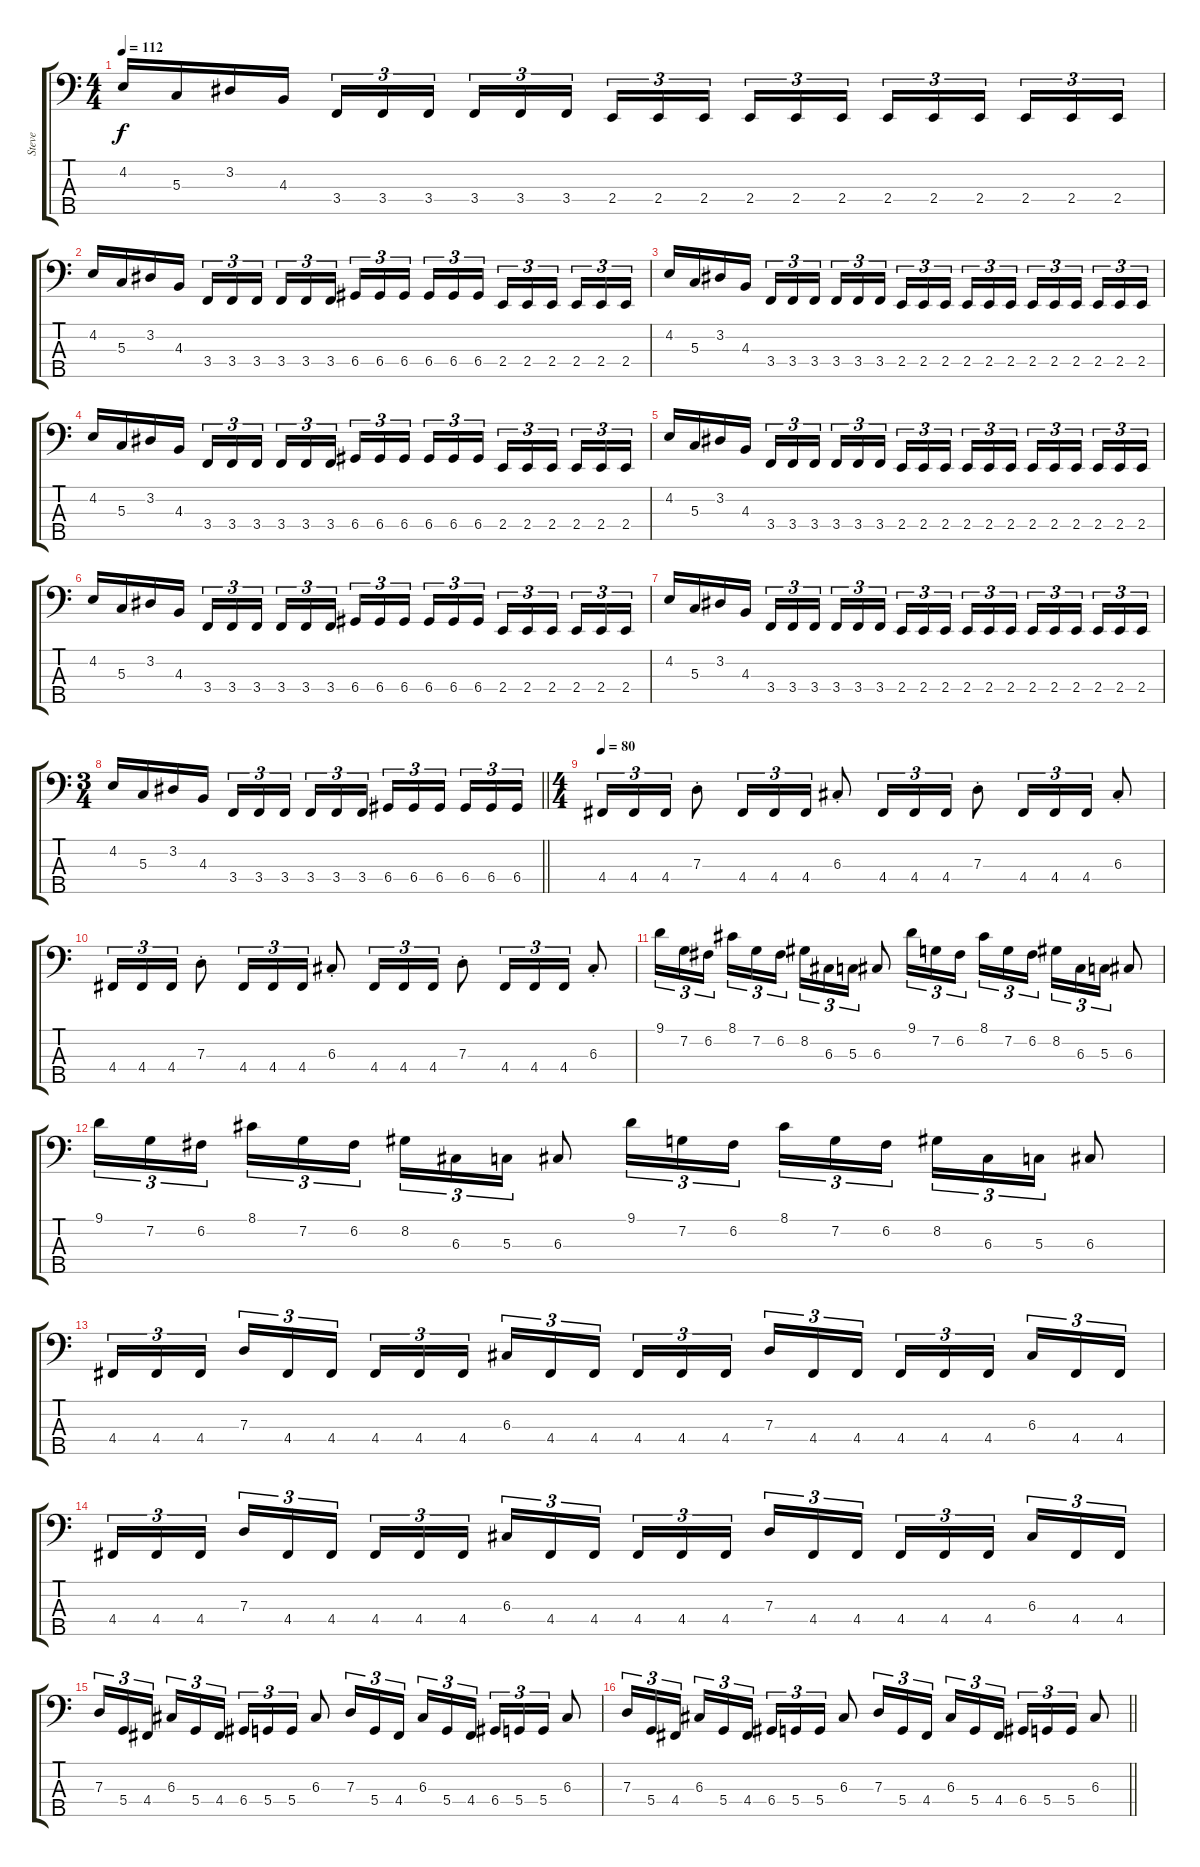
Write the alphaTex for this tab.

\track ("Steve" "Steve") {instrument fretlessbass}
\staff {score tabs}
\tuning (F2 C2 G1 D1 A0) {hide}
\ts (4 4)
\tempo 112
\clef f4
\ks c
4.2.16{dy f} 5.3.16 3.2.16 4.3.16 3.4.16{tu (3 2)} 3.4.16{tu (3 2)} 3.4.16{tu (3 2) beam splitsecondary} 3.4.16{tu (3 2)} 3.4.16{tu (3 2)} 3.4.16{tu (3 2)} 2.4.16{tu (3 2)} 2.4.16{tu (3 2)} 2.4.16{tu (3 2) beam splitsecondary} 2.4.16{tu (3 2)} 2.4.16{tu (3 2)} 2.4.16{tu (3 2)} 2.4.16{tu (3 2)} 2.4.16{tu (3 2)} 2.4.16{tu (3 2) beam splitsecondary} 2.4.16{tu (3 2)} 2.4.16{tu (3 2)} 2.4.16{tu (3 2)} |
4.2.16 5.3.16 3.2.16 4.3.16 3.4.16{tu (3 2)} 3.4.16{tu (3 2)} 3.4.16{tu (3 2) beam splitsecondary} 3.4.16{tu (3 2)} 3.4.16{tu (3 2)} 3.4.16{tu (3 2)} 6.4.16{tu (3 2)} 6.4.16{tu (3 2)} 6.4.16{tu (3 2) beam splitsecondary} 6.4.16{tu (3 2)} 6.4.16{tu (3 2)} 6.4.16{tu (3 2)} 2.4.16{tu (3 2)} 2.4.16{tu (3 2)} 2.4.16{tu (3 2) beam splitsecondary} 2.4.16{tu (3 2)} 2.4.16{tu (3 2)} 2.4.16{tu (3 2)} |
4.2.16 5.3.16 3.2.16 4.3.16 3.4.16{tu (3 2)} 3.4.16{tu (3 2)} 3.4.16{tu (3 2) beam splitsecondary} 3.4.16{tu (3 2)} 3.4.16{tu (3 2)} 3.4.16{tu (3 2)} 2.4.16{tu (3 2)} 2.4.16{tu (3 2)} 2.4.16{tu (3 2) beam splitsecondary} 2.4.16{tu (3 2)} 2.4.16{tu (3 2)} 2.4.16{tu (3 2)} 2.4.16{tu (3 2)} 2.4.16{tu (3 2)} 2.4.16{tu (3 2) beam splitsecondary} 2.4.16{tu (3 2)} 2.4.16{tu (3 2)} 2.4.16{tu (3 2)} |
4.2.16 5.3.16 3.2.16 4.3.16 3.4.16{tu (3 2)} 3.4.16{tu (3 2)} 3.4.16{tu (3 2) beam splitsecondary} 3.4.16{tu (3 2)} 3.4.16{tu (3 2)} 3.4.16{tu (3 2)} 6.4.16{tu (3 2)} 6.4.16{tu (3 2)} 6.4.16{tu (3 2) beam splitsecondary} 6.4.16{tu (3 2)} 6.4.16{tu (3 2)} 6.4.16{tu (3 2)} 2.4.16{tu (3 2)} 2.4.16{tu (3 2)} 2.4.16{tu (3 2) beam splitsecondary} 2.4.16{tu (3 2)} 2.4.16{tu (3 2)} 2.4.16{tu (3 2)} |
4.2.16 5.3.16 3.2.16 4.3.16 3.4.16{tu (3 2)} 3.4.16{tu (3 2)} 3.4.16{tu (3 2) beam splitsecondary} 3.4.16{tu (3 2)} 3.4.16{tu (3 2)} 3.4.16{tu (3 2)} 2.4.16{tu (3 2)} 2.4.16{tu (3 2)} 2.4.16{tu (3 2) beam splitsecondary} 2.4.16{tu (3 2)} 2.4.16{tu (3 2)} 2.4.16{tu (3 2)} 2.4.16{tu (3 2)} 2.4.16{tu (3 2)} 2.4.16{tu (3 2) beam splitsecondary} 2.4.16{tu (3 2)} 2.4.16{tu (3 2)} 2.4.16{tu (3 2)} |
4.2.16 5.3.16 3.2.16 4.3.16 3.4.16{tu (3 2)} 3.4.16{tu (3 2)} 3.4.16{tu (3 2) beam splitsecondary} 3.4.16{tu (3 2)} 3.4.16{tu (3 2)} 3.4.16{tu (3 2)} 6.4.16{tu (3 2)} 6.4.16{tu (3 2)} 6.4.16{tu (3 2) beam splitsecondary} 6.4.16{tu (3 2)} 6.4.16{tu (3 2)} 6.4.16{tu (3 2)} 2.4.16{tu (3 2)} 2.4.16{tu (3 2)} 2.4.16{tu (3 2) beam splitsecondary} 2.4.16{tu (3 2)} 2.4.16{tu (3 2)} 2.4.16{tu (3 2)} |
4.2.16 5.3.16 3.2.16 4.3.16 3.4.16{tu (3 2)} 3.4.16{tu (3 2)} 3.4.16{tu (3 2) beam splitsecondary} 3.4.16{tu (3 2)} 3.4.16{tu (3 2)} 3.4.16{tu (3 2)} 2.4.16{tu (3 2)} 2.4.16{tu (3 2)} 2.4.16{tu (3 2) beam splitsecondary} 2.4.16{tu (3 2)} 2.4.16{tu (3 2)} 2.4.16{tu (3 2)} 2.4.16{tu (3 2)} 2.4.16{tu (3 2)} 2.4.16{tu (3 2) beam splitsecondary} 2.4.16{tu (3 2)} 2.4.16{tu (3 2)} 2.4.16{tu (3 2)} |
\ts (3 4)
\barLineRight lightlight
4.2.16 5.3.16 3.2.16 4.3.16 3.4.16{tu (3 2)} 3.4.16{tu (3 2)} 3.4.16{tu (3 2) beam splitsecondary} 3.4.16{tu (3 2)} 3.4.16{tu (3 2)} 3.4.16{tu (3 2)} 6.4.16{tu (3 2)} 6.4.16{tu (3 2)} 6.4.16{tu (3 2) beam splitsecondary} 6.4.16{tu (3 2)} 6.4.16{tu (3 2)} 6.4.16{tu (3 2)} |
\ts (4 4)
\tempo 80
4.4.16{tu (3 2)} 4.4.16{tu (3 2)} 4.4.16{tu (3 2)} 7.3{st}.8 4.4.16{tu (3 2)} 4.4.16{tu (3 2)} 4.4.16{tu (3 2)} 6.3{st}.8 4.4.16{tu (3 2)} 4.4.16{tu (3 2)} 4.4.16{tu (3 2)} 7.3{st}.8 4.4.16{tu (3 2)} 4.4.16{tu (3 2)} 4.4.16{tu (3 2)} 6.3{st}.8 |
4.4.16{tu (3 2)} 4.4.16{tu (3 2)} 4.4.16{tu (3 2)} 7.3{st}.8 4.4.16{tu (3 2)} 4.4.16{tu (3 2)} 4.4.16{tu (3 2)} 6.3{st}.8 4.4.16{tu (3 2)} 4.4.16{tu (3 2)} 4.4.16{tu (3 2)} 7.3{st}.8 4.4.16{tu (3 2)} 4.4.16{tu (3 2)} 4.4.16{tu (3 2)} 6.3{st}.8 |
9.1.16{tu (3 2)} 7.2.16{tu (3 2)} 6.2.16{tu (3 2) beam splitsecondary} 8.1.16{tu (3 2)} 7.2.16{tu (3 2)} 6.2.16{tu (3 2)} 8.2.16{tu (3 2)} 6.3.16{tu (3 2)} 5.3.16{tu (3 2)} 6.3.8 9.1.16{tu (3 2)} 7.2.16{tu (3 2)} 6.2.16{tu (3 2) beam splitsecondary} 8.1.16{tu (3 2)} 7.2.16{tu (3 2)} 6.2.16{tu (3 2)} 8.2.16{tu (3 2)} 6.3.16{tu (3 2)} 5.3.16{tu (3 2)} 6.3.8 |
9.1.16{tu (3 2)} 7.2.16{tu (3 2)} 6.2.16{tu (3 2) beam splitsecondary} 8.1.16{tu (3 2)} 7.2.16{tu (3 2)} 6.2.16{tu (3 2)} 8.2.16{tu (3 2)} 6.3.16{tu (3 2)} 5.3.16{tu (3 2)} 6.3.8 9.1.16{tu (3 2)} 7.2.16{tu (3 2)} 6.2.16{tu (3 2) beam splitsecondary} 8.1.16{tu (3 2)} 7.2.16{tu (3 2)} 6.2.16{tu (3 2)} 8.2.16{tu (3 2)} 6.3.16{tu (3 2)} 5.3.16{tu (3 2)} 6.3.8 |
4.4.16{tu (3 2)} 4.4.16{tu (3 2)} 4.4.16{tu (3 2) beam splitsecondary} 7.3.16{tu (3 2)} 4.4.16{tu (3 2)} 4.4.16{tu (3 2)} 4.4.16{tu (3 2)} 4.4.16{tu (3 2)} 4.4.16{tu (3 2) beam splitsecondary} 6.3.16{tu (3 2)} 4.4.16{tu (3 2)} 4.4.16{tu (3 2)} 4.4.16{tu (3 2)} 4.4.16{tu (3 2)} 4.4.16{tu (3 2) beam splitsecondary} 7.3.16{tu (3 2)} 4.4.16{tu (3 2)} 4.4.16{tu (3 2)} 4.4.16{tu (3 2)} 4.4.16{tu (3 2)} 4.4.16{tu (3 2) beam splitsecondary} 6.3.16{tu (3 2)} 4.4.16{tu (3 2)} 4.4.16{tu (3 2)} |
4.4.16{tu (3 2)} 4.4.16{tu (3 2)} 4.4.16{tu (3 2) beam splitsecondary} 7.3.16{tu (3 2)} 4.4.16{tu (3 2)} 4.4.16{tu (3 2)} 4.4.16{tu (3 2)} 4.4.16{tu (3 2)} 4.4.16{tu (3 2) beam splitsecondary} 6.3.16{tu (3 2)} 4.4.16{tu (3 2)} 4.4.16{tu (3 2)} 4.4.16{tu (3 2)} 4.4.16{tu (3 2)} 4.4.16{tu (3 2) beam splitsecondary} 7.3.16{tu (3 2)} 4.4.16{tu (3 2)} 4.4.16{tu (3 2)} 4.4.16{tu (3 2)} 4.4.16{tu (3 2)} 4.4.16{tu (3 2) beam splitsecondary} 6.3.16{tu (3 2)} 4.4.16{tu (3 2)} 4.4.16{tu (3 2)} |
7.3.16{tu (3 2)} 5.4.16{tu (3 2)} 4.4.16{tu (3 2) beam splitsecondary} 6.3.16{tu (3 2)} 5.4.16{tu (3 2)} 4.4.16{tu (3 2)} 6.4.16{tu (3 2)} 5.4.16{tu (3 2)} 5.4.16{tu (3 2)} 6.3.8 7.3.16{tu (3 2)} 5.4.16{tu (3 2)} 4.4.16{tu (3 2) beam splitsecondary} 6.3.16{tu (3 2)} 5.4.16{tu (3 2)} 4.4.16{tu (3 2)} 6.4.16{tu (3 2)} 5.4.16{tu (3 2)} 5.4.16{tu (3 2)} 6.3.8 |
\barLineRight lightlight
7.3.16{tu (3 2)} 5.4.16{tu (3 2)} 4.4.16{tu (3 2) beam splitsecondary} 6.3.16{tu (3 2)} 5.4.16{tu (3 2)} 4.4.16{tu (3 2)} 6.4.16{tu (3 2)} 5.4.16{tu (3 2)} 5.4.16{tu (3 2)} 6.3.8 7.3.16{tu (3 2)} 5.4.16{tu (3 2)} 4.4.16{tu (3 2) beam splitsecondary} 6.3.16{tu (3 2)} 5.4.16{tu (3 2)} 4.4.16{tu (3 2)} 6.4.16{tu (3 2)} 5.4.16{tu (3 2)} 5.4.16{tu (3 2)} 6.3.8
